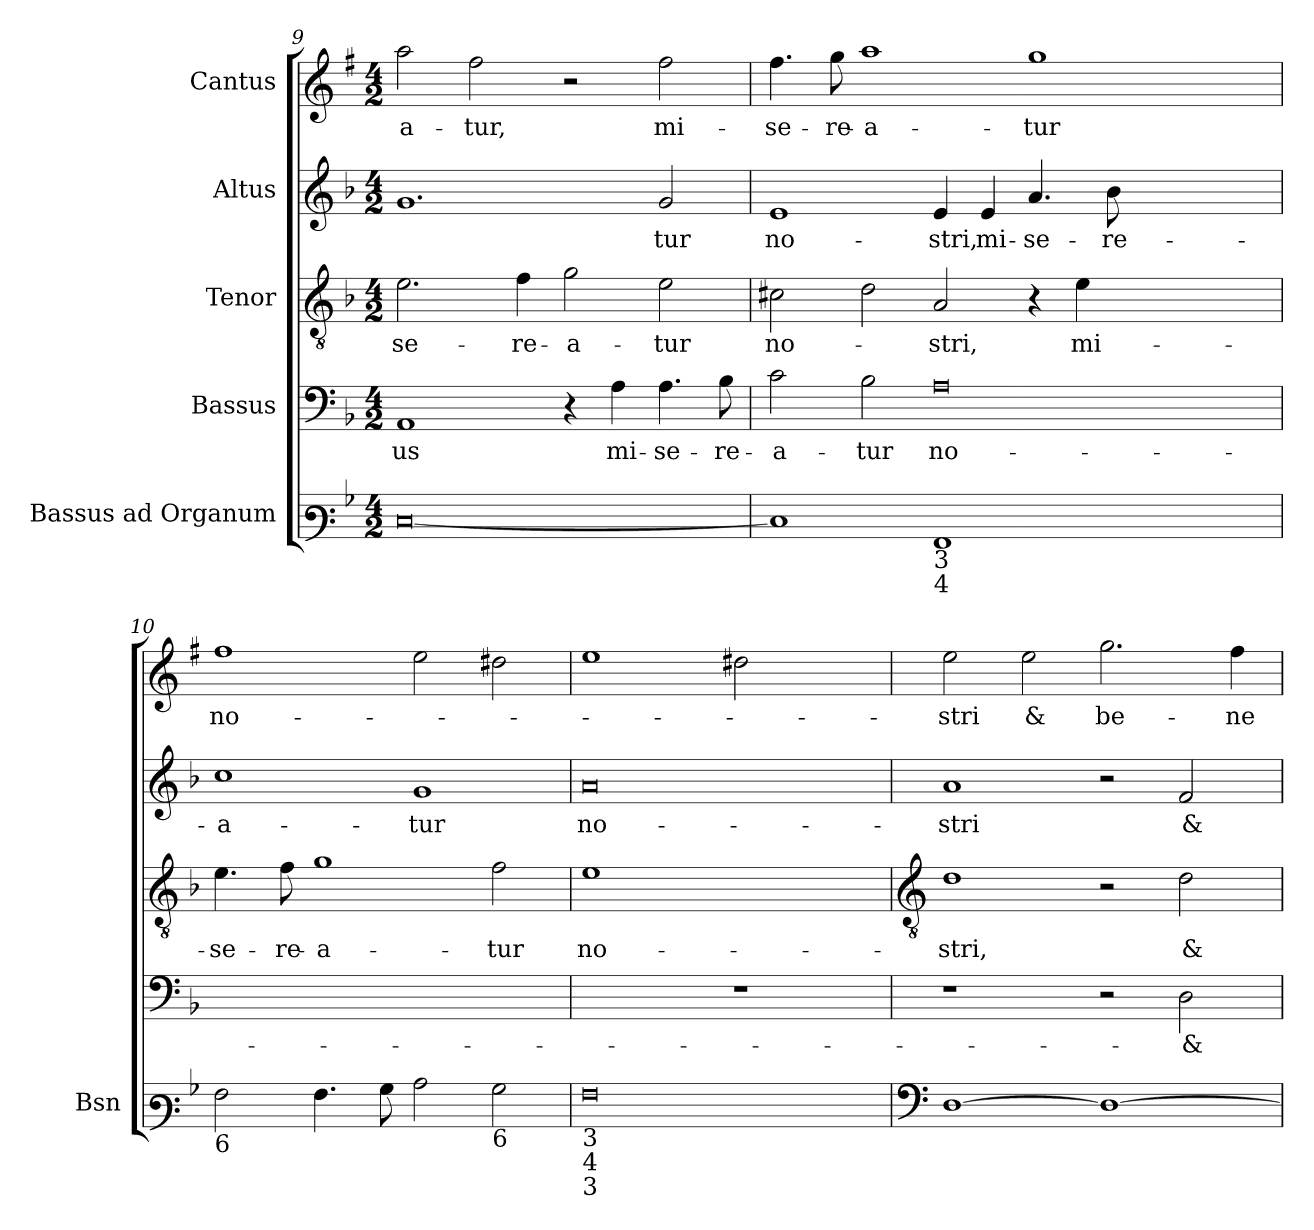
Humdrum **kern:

**kern	**kern	**text	**kern	**text	**kern	**text	**kern	**text
*part5	*part4	*part4	*part3	*part3	*part2	*part2	*part1	*part1
*staff5	*staff4	*staff4	*staff3	*staff3	*staff2	*staff2	*staff1	*staff1
*I"Bassus ad Organum	*I"Bassus	*	*I"Tenor	*	*I"Altus	*	*I"Cantus	*
*I'Bsn	*	*	*	*	*	*	*	*
*clefF3	*clefF4	*	*clefGv2	*	*clefG2	*	*clefG2	*
*	*	*	*	*	*	*	*ITrd1c2	*
*k[b-]	*k[b-]	*	*k[b-]	*	*k[b-]	*	*k[b-]	*
*F:	*F:	*	*F:	*	*F:	*	*F:	*
*M4/2	*M4/2	*	*M4/2	*	*M4/2	*	*M4/2	*
=9A	=9A	=9A	=9A	=9A	=9A	=9A	=9A	=9A
!	!	!LO:LY:b	!	!LO:LY:b	!	!	!	!LO:LY:b
[0E	1AA	-us	2.e	-se-	1.g	.	2gg	-a-
!	!	!	!	!	!	!	!	!LO:LY:b
.	.	.	.	.	.	.	2ee	-tur,
!	!	!	!	!LO:LY:b	!	!	!	!
.	.	.	4f	-re-	.	.	.	.
!	!	!	!	!LO:LY:b	!	!	!	!
.	4r	.	2g	-a-	.	.	2r	.
!	!	!LO:LY:b	!	!	!	!	!	!
.	4A	mi-	.	.	.	.	.	.
!	!	!LO:LY:b	!	!LO:LY:b	!	!LO:LY:b	!	!LO:LY:b
.	4.A	-se-	2e	-tur	2g	-tur	2ee	mi-
!	!	!LO:LY:b	!	!	!	!	!	!
.	8B-	-re-	.	.	.	.	.	.
=9B	=9B	=9B	=9B	=9B	=9B	=9B	=9B	=9B
!	!	!LO:LY:b	!	!LO:LY:b	!	!LO:LY:b	!	!LO:LY:b
1E]	2c	-a-	2c#X	no-	1e	no-	4.ee	-se-
!	!	!	!	!	!	!	!	!LO:LY:b
.	.	.	.	.	.	.	8ff	-re-
!	!	!LO:LY:b	!	!	!	!	!	!LO:LY:b
.	2B-	-tur	2d	.	.	.	1gg	-a-
!LO:TX:b:t=3	!	!	!	!	!	!	!	!
!LO:TX:b:t=4	!	!	!	!	!	!	!	!
!	!	!LO:LY:b	!	!LO:LY:b	!	!LO:LY:b	!	!
1AA	0A	no-	2A	-stri,	4e	-stri,	.	.
!	!	!	!	!	!	!LO:LY:b	!	!
.	.	.	.	.	4e	mi-	.	.
!	!	!	!	!	!	!LO:LY:b	!	!LO:LY:b
.	.	.	4r	.	4.a	-se-	1ff	-tur
!	!	!	!	!LO:LY:b	!	!	!	!
.	.	.	4e	mi-	.	.	.	.
!	!	!	!	!	!	!LO:LY:b	!	!
.	.	.	.	.	8b-	-re-	.	.
1ryy	.	.	1ryy	.	1ryy	.	.	.
.	.	.	.	.	.	.	2ryy	.
!!LO:LB:g=z
=10A	=10A	=10A	=10A	=10A	=10A	=10A	=10A	=10A
!LO:TX:b:t=6	!	!	!	!	!	!	!	!
!	!	!LO:LY:b	!	!LO:LY:b	!	!LO:LY:b	!	!LO:LY:b
2A	[0Dyy	-stri,	4.e	-se-	1cc	-a-	1ee	no-
!	!	!	!	!LO:LY:b	!	!	!	!
.	.	.	8f	-re-	.	.	.	.
!	!	!	!	!LO:LY:b	!	!	!	!
4.A	.	.	1g	-a-	.	.	.	.
8B-	.	.	.	.	.	.	.	.
!	!	!	!	!	!	!LO:LY:b	!	!
2c	.	.	.	.	1g	-tur	2dd	.
!LO:TX:b:t=6	!	!	!	!	!	!	!	!
!	!	!	!	!LO:LY:b	!	!	!	!
2B-	.	.	2f	-tur	.	.	2cc#X	.
=11A	=11A	=11A	=11A	=11A	=11A	=11A	=11A	=11A
!LO:TX:b:t=3	!	!	!	!	!	!	!	!
!LO:TX:b:t=4	!	!	!	!	!	!	!	!
!LO:TX:b:t=3	!	!	!	!	!	!	!	!
!	!	!	!	!LO:LY:b	!	!LO:LY:b	!	!
0A	2.Dyy_	.	1e	no-	0a	no-	1dd	.
.	4Dyy]	.	.	.	.	.	.	.
.	1r	.	1ryy	.	.	.	2cc#X	.
.	.	.	.	.	.	.	2ryy	.
!!LO:LB:g=z
=12	=12	=12	=12	=12	=12	=12	=12	=12
*clefF4	*	*	*clefGv2	*	*	*	*	*
!	!	!	!	!LO:LY:b	!	!LO:LY:b	!	!LO:LY:b
[1D	1r	.	1d	-stri,	1a	-stri	2dd	-stri
!	!	!	!	!	!	!	!	!LO:LY:b
.	.	.	.	.	.	.	2dd	&
!	!	!	!	!	!	!	!	!LO:LY:b
1D_	2r	.	2r	.	2r	.	2.ff	be-
!	!	!LO:LY:b	!	!LO:LY:b	!	!LO:LY:b	!	!
.	2D	&	2d	&	2f	&	.	.
!	!	!	!	!	!	!	!	!LO:LY:b
.	.	.	.	.	.	.	4ee	-ne-
=	=	=	=	=	=	=	=	=
*-	*-	*-	*-	*-	*-	*-	*-	*-
